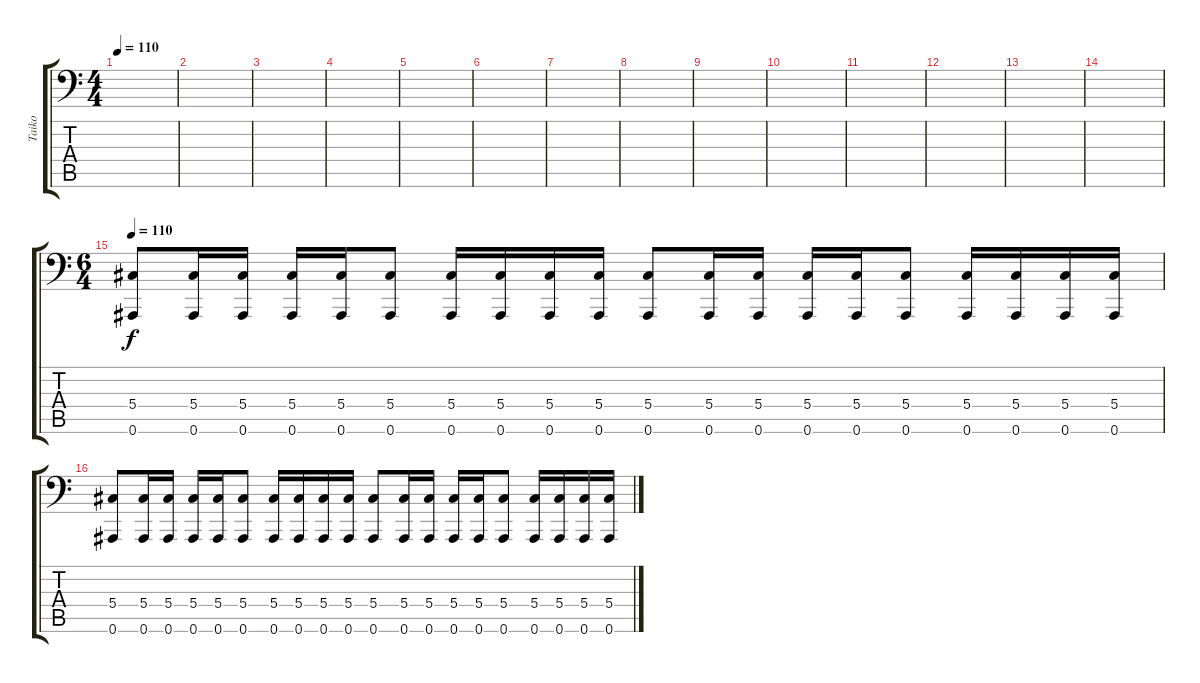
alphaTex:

\track ("Taiko" "Taiko") {instrument taikodrum}
\staff {score tabs}
\tuning (Bb3 F3 Db3 Ab2 Eb2 Bb1) {hide}
\ts (4 4)
\tempo 110
\clef f4
\ks c
|
|
|
|
|
|
|
|
|
|
|
|
|
|
\ts (6 4)
\tempo 110
(5.4 0.6).8 (5.4 0.6).16 (5.4 0.6).16 (5.4 0.6).16 (5.4 0.6).16 (5.4 0.6).8 (5.4 0.6).16 (5.4 0.6).16 (5.4 0.6).16 (5.4 0.6).16 (5.4 0.6).8 (5.4 0.6).16 (5.4 0.6).16 (5.4 0.6).16 (5.4 0.6).16 (5.4 0.6).8 (5.4 0.6).16 (5.4 0.6).16 (5.4 0.6).16 (5.4 0.6).16 |
(5.4 0.6).8 (5.4 0.6).16 (5.4 0.6).16 (5.4 0.6).16 (5.4 0.6).16 (5.4 0.6).8 (5.4 0.6).16 (5.4 0.6).16 (5.4 0.6).16 (5.4 0.6).16 (5.4 0.6).8 (5.4 0.6).16 (5.4 0.6).16 (5.4 0.6).16 (5.4 0.6).16 (5.4 0.6).8 (5.4 0.6).16 (5.4 0.6).16 (5.4 0.6).16 (5.4 0.6).16
